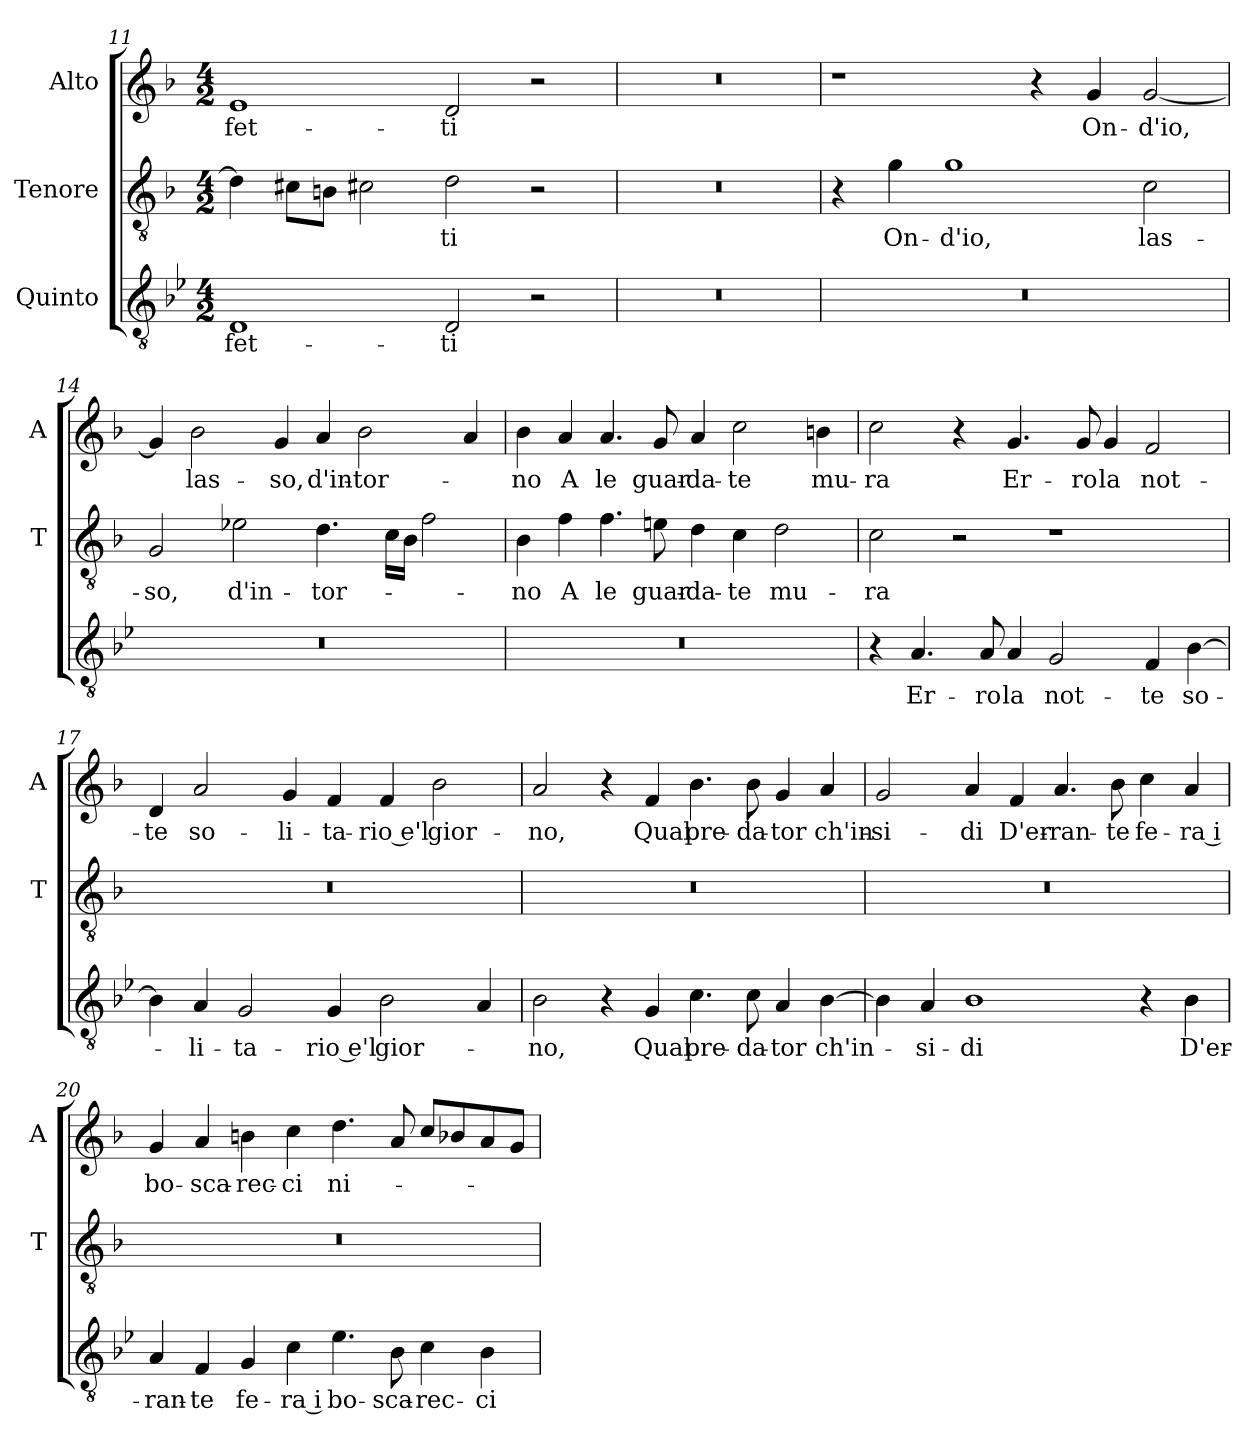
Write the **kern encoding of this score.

**kern	**text	**kern	**text	**kern	**text
*part3	*part3	*part2	*part2	*part1	*part1
*staff3	*staff3	*staff2	*staff2	*staff1	*staff1
*I"Quinto	*	*I"Tenore	*	*I"Alto	*
*	*	*I'T	*	*I'A	*
*clefGv2	*	*clefGv2	*	*clefG2	*
*k[b-e-]	*	*k[b-]	*	*k[b-]	*
*M4/2	*	*M4/2	*	*M4/2	*
=11	=11	=11	=11	=11	=11
1D	-fet-	4d]	.	1e	-fet-
.	.	8c#XL	.	.	.
.	.	8BnJ	.	.	.
.	.	2c#X	.	.	.
2D	-ti	2d	-ti	2d	-ti
2r	.	2r	.	2r	.
=12	=12	=12	=12	=12	=12
0r	.	0r	.	0r	.
=13	=13	=13	=13	=13	=13
0r	.	4r	.	1r	.
.	.	4g	On-	.	.
.	.	1g	-d'io,	.	.
.	.	.	.	4r	.
.	.	.	.	4g	On-
.	.	2c	las-	[2g	-d'io,
=14	=14	=14	=14	=14	=14
0r	.	2G	-so,	4g]	.
.	.	.	.	2b-	las-
.	.	2e-X	d'in-	.	.
.	.	.	.	4g	-so,
.	.	4.d	-tor-	4a	d'in-
.	.	.	.	2b-	-tor-
.	.	16cLL	.	.	.
.	.	16B-JJ	.	.	.
.	.	2f	.	.	.
.	.	.	.	4a	.
=15	=15	=15	=15	=15	=15
0r	.	4B-	-no	4b-	-no
.	.	4f	A	4a	A
.	.	4.f	le	4.a	le
.	.	8en	guar-	8g	guar-
.	.	4d	-da-	4a	-da-
.	.	4c	-te	2cc	-te
.	.	2d	mu-	.	.
.	.	.	.	4bn	mu-
=16	=16	=16	=16	=16	=16
4r	.	2c	-ra	2cc	-ra
4.A	Er-	.	.	.	.
.	.	2r	.	4r	.
8A	-ro	.	.	.	.
4A	la	.	.	4.g	Er-
2G	not-	1r	.	.	.
.	.	.	.	8g	-ro
.	.	.	.	4g	la
4F	-te	.	.	2f	not-
[4B-	so-	.	.	.	.
=17	=17	=17	=17	=17	=17
4B-]	.	0r	.	4d	-te
4A	-li-	.	.	2a	so-
2G	-ta-	.	.	.	.
.	.	.	.	4g	-li-
4G	-rio e'l	.	.	4f	-ta-
2B-	gior-	.	.	4f	-rio e'l
.	.	.	.	2b-	gior-
4A	.	.	.	.	.
=18	=18	=18	=18	=18	=18
2B-	-no,	0r	.	2a	-no,
4r	.	.	.	4r	.
4G	Qual	.	.	4f	Qual
4.c	pre-	.	.	4.b-	pre-
8c	-da-	.	.	8b-	-da-
4A	-tor	.	.	4g	-tor
[4B-	ch'in-	.	.	4a	ch'in-
=19	=19	=19	=19	=19	=19
4B-]	.	0r	.	2g	-si-
4A	-si-	.	.	.	.
1B-	-di	.	.	4a	-di
.	.	.	.	4f	D'er-
.	.	.	.	4.a	-ran-
.	.	.	.	8b-	-te
4r	.	.	.	4cc	fe-
4B-	D'er-	.	.	4a	-ra i
=20	=20	=20	=20	=20	=20
4A	-ran-	0r	.	4g	bo-
4F	-te	.	.	4a	-sca-
4G	fe-	.	.	4bn	-rec-
4c	-ra i	.	.	4cc	-ci
4.e-	bo-	.	.	4.dd	ni-
8B-	-sca-	.	.	8a	.
4c	-rec-	.	.	8ccL	.
.	.	.	.	8b-X	.
4B-	-ci	.	.	8a	.
.	.	.	.	8gJ	.
=	=	=	=	=	=
*-	*-	*-	*-	*-	*-
